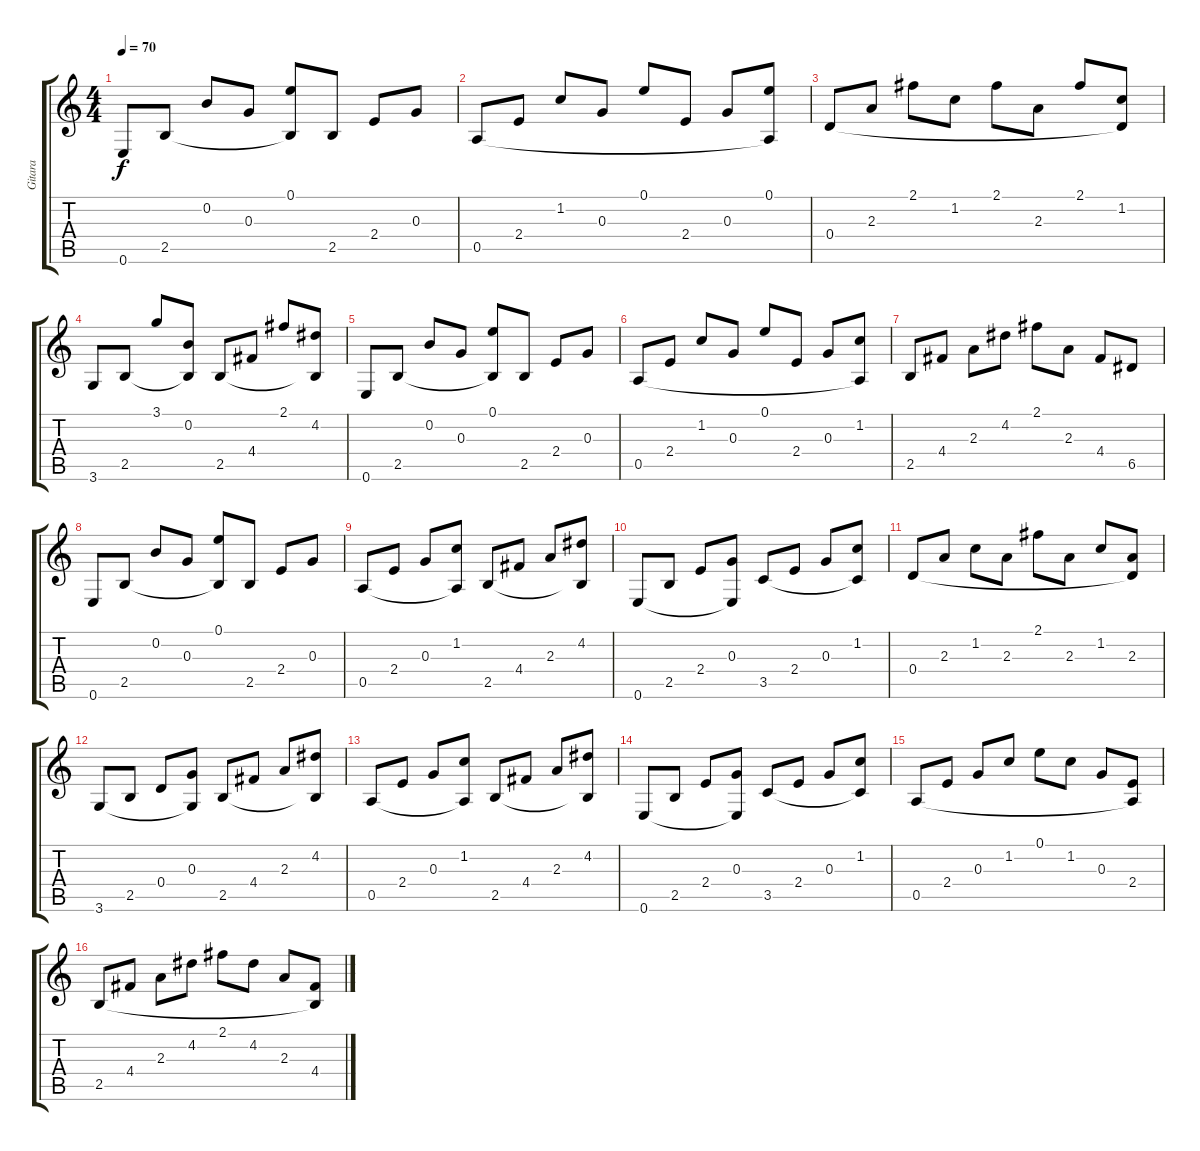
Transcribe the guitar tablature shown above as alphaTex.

\track ("Gitara" "Gitara") {instrument acousticguitarsteel}
\staff {score tabs}
\tuning (E4 B3 G3 D3 A2 E2) {hide}
\ts (4 4)
\tempo 70
\clef g2
\ks c
0.6.8{dy f} 2.5.8 0.2.8 0.3.8 (0.1 2.5{t}).8 2.5.8 2.4.8 0.3.8 |
0.5.8 2.4.8 1.2.8 0.3.8 0.1.8 2.4.8 0.3.8 (0.1 0.5{t}).8 |
0.4.8 2.3.8 2.1.8 1.2.8 2.1.8 2.3.8 2.1.8 (1.2 0.4{t}).8 |
3.6.8 2.5.8 3.1.8 (0.2 2.5{t}).8 2.5.8 4.4.8 2.1.8 (4.2 2.5{t}).8 |
0.6.8 2.5.8 0.2.8 0.3.8 (0.1 2.5{t}).8 2.5.8 2.4.8 0.3.8 |
0.5.8 2.4.8 1.2.8 0.3.8 0.1.8 2.4.8 0.3.8 (1.2 0.5{t}).8 |
2.5.8 4.4.8 2.3.8 4.2.8 2.1.8 2.3.8 4.4.8 6.5.8 |
0.6.8 2.5.8 0.2.8 0.3.8 (0.1 2.5{t}).8 2.5.8 2.4.8 0.3.8 |
0.5.8 2.4.8 0.3.8 (1.2 0.5{t}).8 2.5.8 4.4.8 2.3.8 (4.2 2.5{t}).8 |
0.6.8 2.5.8 2.4.8 (0.3 0.6{t}).8 3.5.8 2.4.8 0.3.8 (1.2 3.5{t}).8 |
0.4.8 2.3.8 1.2.8 2.3.8 2.1.8 2.3.8 1.2.8 (2.3 0.4{t}).8 |
3.6.8 2.5.8 0.4.8 (0.3 3.6{t}).8 2.5.8 4.4.8 2.3.8 (4.2 2.5{t}).8 |
0.5.8 2.4.8 0.3.8 (1.2 0.5{t}).8 2.5.8 4.4.8 2.3.8 (4.2 2.5{t}).8 |
0.6.8 2.5.8 2.4.8 (0.3 0.6{t}).8 3.5.8 2.4.8 0.3.8 (1.2 3.5{t}).8 |
0.5.8 2.4.8 0.3.8 1.2.8 0.1.8 1.2.8 0.3.8 (2.4 0.5{t}).8 |
2.5.8 4.4.8 2.3.8 4.2.8 2.1.8 4.2.8 2.3.8 (4.4 2.5{t}).8
